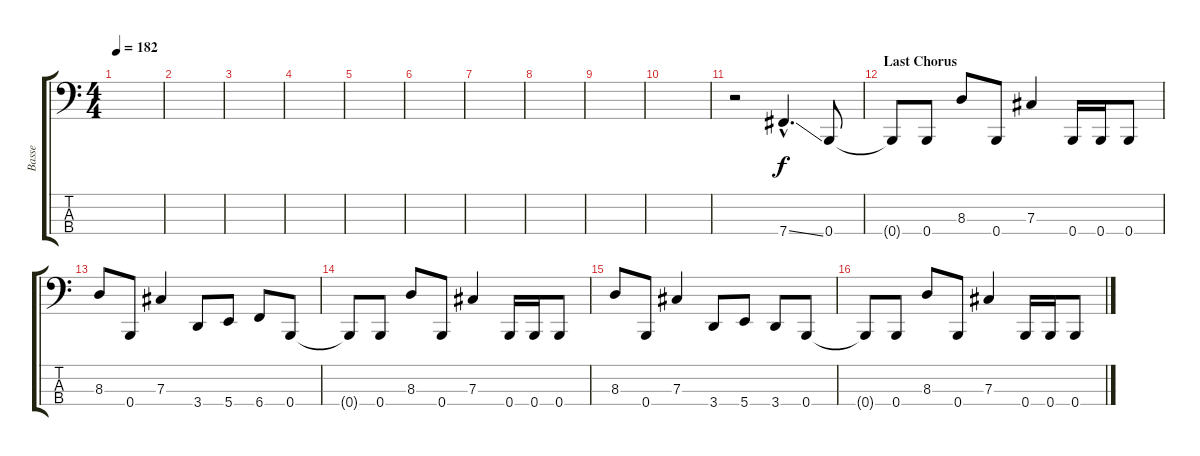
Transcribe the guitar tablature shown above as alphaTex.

\track ("Basse" "Basse") {instrument electricbasspick}
\staff {score tabs}
\tuning (E2 B1 Gb1 B0) {hide}
\ts (4 4)
\tempo 182
\clef f4
\ks c
|
|
|
|
|
|
|
|
|
|
r.2 7.4{ss hac}.4{d} 0.4.8 |
\section ("" "Last Chorus")
0.4{t}.8 0.4.8 8.3.8 0.4.8 7.3.4 0.4.16 0.4.16 0.4.8 |
8.3.8 0.4.8 7.3.4 3.4.8 5.4.8 6.4.8 0.4.8 |
0.4{t}.8 0.4.8 8.3.8 0.4.8 7.3.4 0.4.16 0.4.16 0.4.8 |
8.3.8 0.4.8 7.3.4 3.4.8 5.4.8 3.4.8 0.4.8 |
0.4{t}.8 0.4.8 8.3.8 0.4.8 7.3.4 0.4.16 0.4.16 0.4.8
